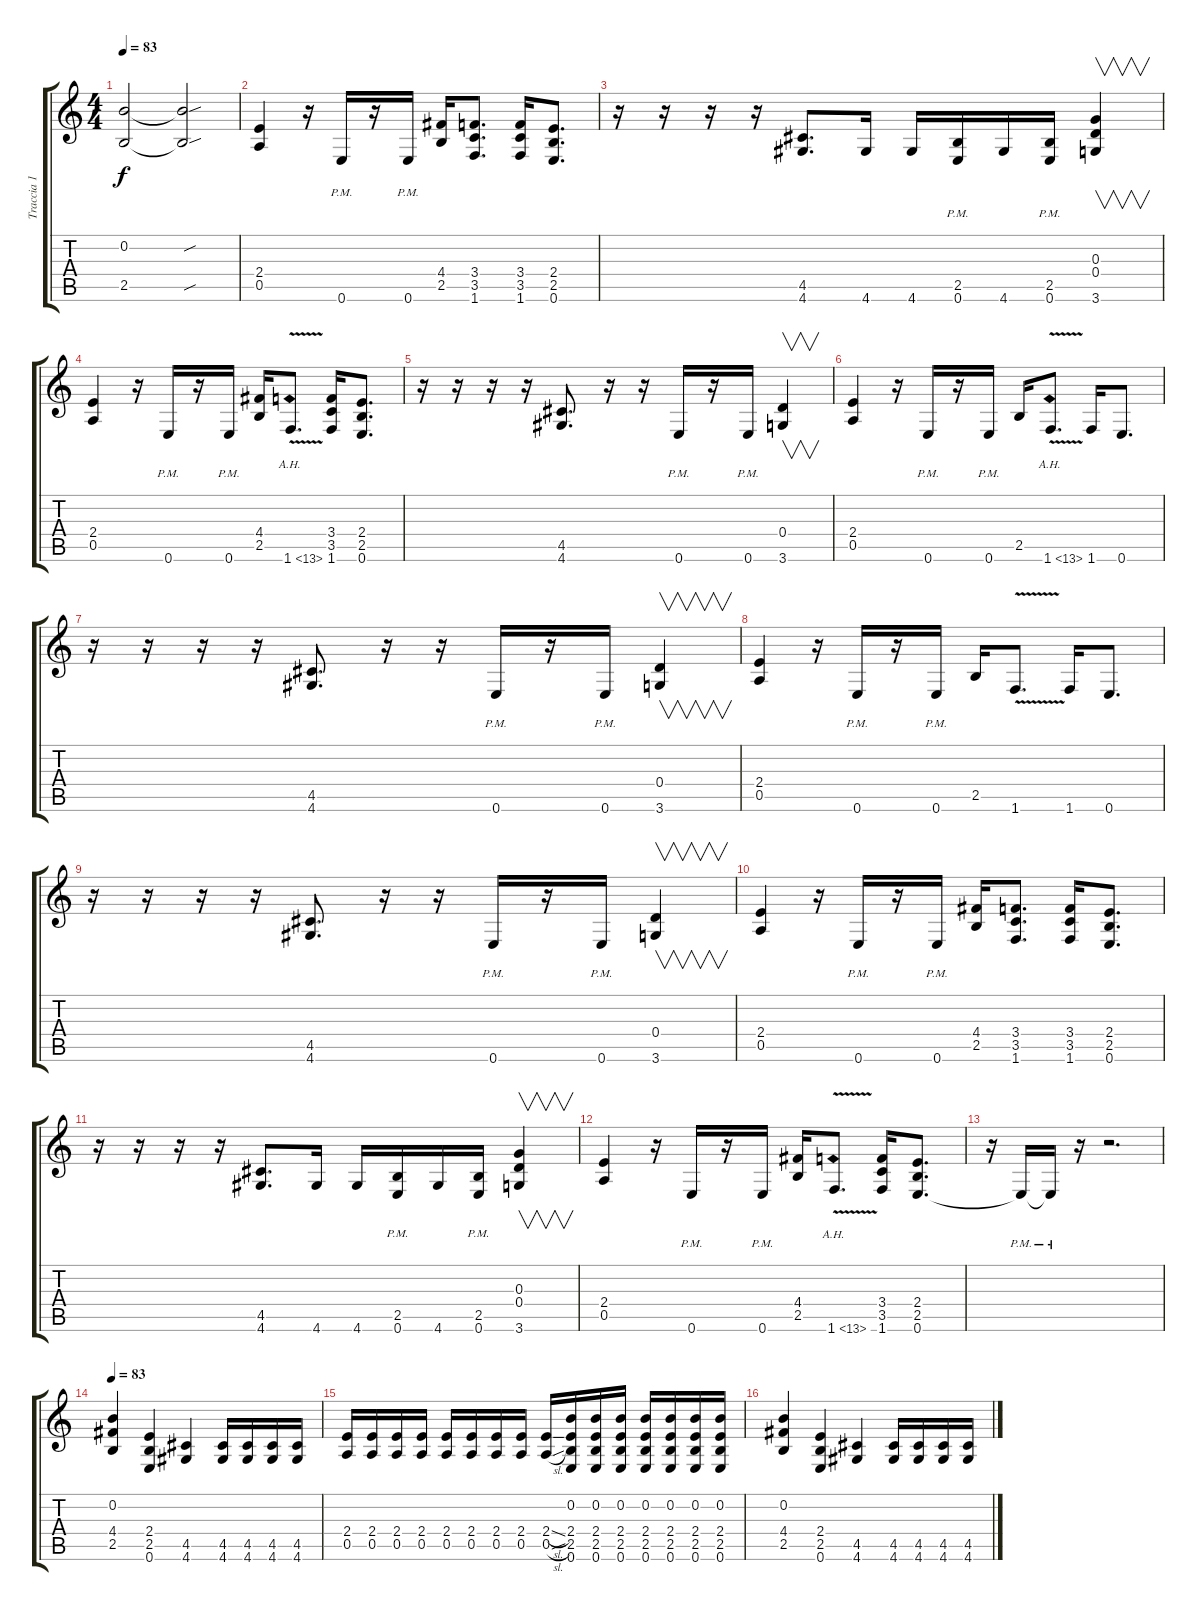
\track ("Traccia 1" "Traccia 1") {instrument electricguitarclean}
\staff {score tabs}
\tuning (E4 B3 G3 D3 A2 E2) {hide}
\ts (4 4)
\tempo 83
\clef g2
\ks c
(0.2 2.5).2{dy f} (0.2{sou t} 2.5{sou t}).2 |
(2.4 0.5).4 r.16 0.6{pm}.16 r.16 0.6{pm}.16 (4.4 2.5).16 (3.4 3.5 1.6).8{d} (3.4 3.5 1.6).16 (2.4 2.5 0.6).8{d} |
r.16 r.16 r.16 r.16 (4.5 4.6).8{d} 4.6.16 4.6.16 (2.5 0.6{pm}).16 4.6.16 (2.5 0.6{pm}).16 (0.3 0.4 3.6).4{v} |
(2.4 0.5).4 r.16 0.6{pm}.16 r.16 0.6{pm}.16 (4.4 2.5).16 1.6{ah 12 v}.8{d} (3.4 3.5 1.6).16 (2.4 2.5 0.6).8{d} |
r.16 r.16 r.16 r.16 (4.5 4.6).8{d} r.16 r.16 0.6{pm}.16 r.16 0.6{pm}.16 (0.4 3.6).4{v} |
(2.4 0.5).4 r.16 0.6{pm}.16 r.16 0.6{pm}.16 2.5.16 1.6{ah 12 v}.8{d} 1.6.16 0.6.8{d} |
r.16 r.16 r.16 r.16 (4.5 4.6).8{d} r.16 r.16 0.6{pm}.16 r.16 0.6{pm}.16 (0.4 3.6).4{v} |
(2.4 0.5).4 r.16 0.6{pm}.16 r.16 0.6{pm}.16 2.5.16 1.6{v}.8{d} 1.6.16 0.6.8{d} |
r.16 r.16 r.16 r.16 (4.5 4.6).8{d} r.16 r.16 0.6{pm}.16 r.16 0.6{pm}.16 (0.4 3.6).4{v} |
(2.4 0.5).4 r.16 0.6{pm}.16 r.16 0.6{pm}.16 (4.4 2.5).16 (3.4 3.5 1.6).8{d} (3.4 3.5 1.6).16 (2.4 2.5 0.6).8{d} |
r.16 r.16 r.16 r.16 (4.5 4.6).8{d} 4.6.16 4.6.16 (2.5 0.6{pm}).16 4.6.16 (2.5 0.6{pm}).16 (0.3 0.4 3.6).4{v} |
(2.4 0.5).4 r.16 0.6{pm}.16 r.16 0.6{pm}.16 (4.4 2.5).16 1.6{ah 12 v}.8{d} (3.4 3.5 1.6).16 (2.4 2.5 0.6).8{d} |
r.16 0.6{pm t}.16 0.6{pm t}.16 r.16 r.2{d} |
\tempo 83
(0.2 4.4 2.5).4{instrument distortionguitar} (2.4 2.5 0.6).4 (4.5 4.6).4 (4.5 4.6).16 (4.5 4.6).16 (4.5 4.6).16 (4.5 4.6).16 |
(2.4 0.5).16 (2.4 0.5).16 (2.4 0.5).16 (2.4 0.5).16 (2.4 0.5).16 (2.4 0.5).16 (2.4 0.5).16 (2.4 0.5).16 (2.4{sl} 0.5{sl}).16 (0.2 2.4 2.5 0.6).16 (0.2 2.4 2.5 0.6).16 (0.2 2.4 2.5 0.6).16 (0.2 2.4 2.5 0.6).16 (0.2 2.4 2.5 0.6).16 (0.2 2.4 2.5 0.6).16 (0.2 2.4 2.5 0.6).16 |
(0.2 4.4 2.5).4 (2.4 2.5 0.6).4 (4.5 4.6).4 (4.5 4.6).16 (4.5 4.6).16 (4.5 4.6).16 (4.5 4.6).16
